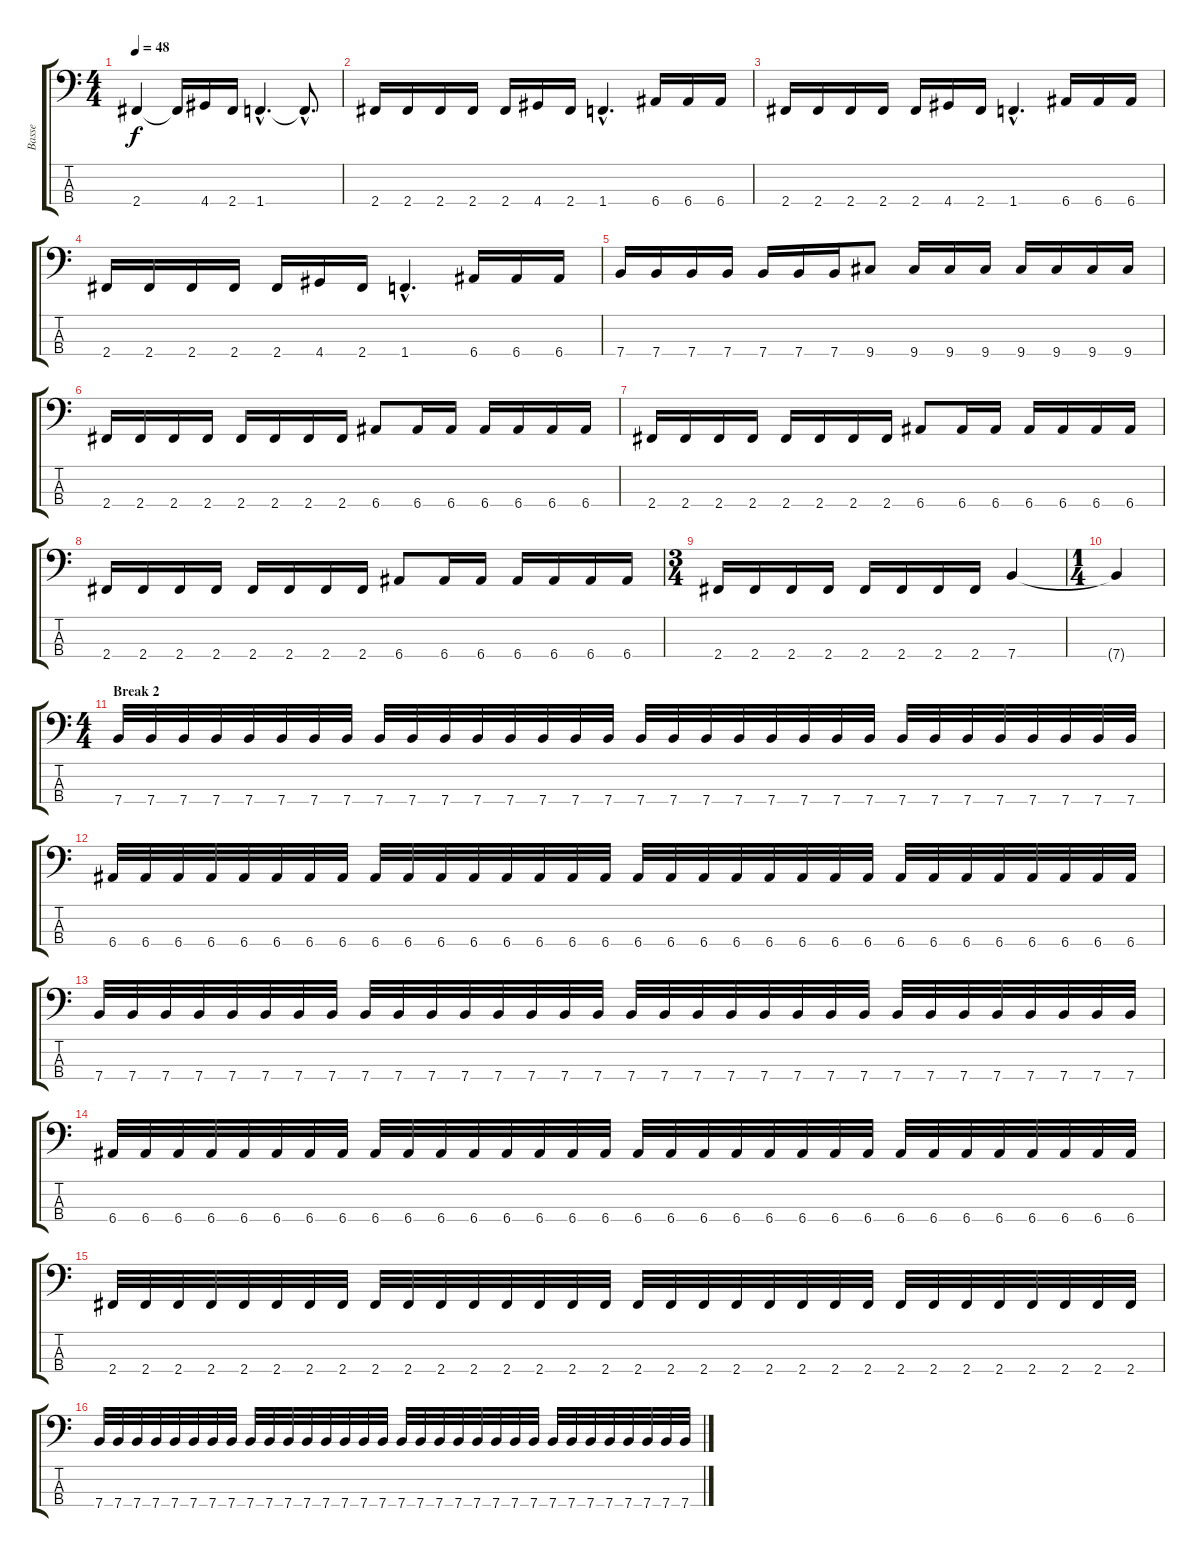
\track ("Basse" "Basse") {instrument electricbassfinger}
\staff {score tabs}
\tuning (G2 D2 A1 E1) {hide}
\ts (4 4)
\tempo 48
\clef f4
\ks c
2.4.4{dy f} 2.4{t}.16 4.4.16 2.4.16 1.4{hac}.4{d} 1.4{hac t}.8{d} |
2.4.16 2.4.16 2.4.16 2.4.16 2.4.16 4.4.16 2.4.16 1.4{hac}.4{d} 6.4.16 6.4.16 6.4.16 |
2.4.16 2.4.16 2.4.16 2.4.16 2.4.16 4.4.16 2.4.16 1.4{hac}.4{d} 6.4.16 6.4.16 6.4.16 |
2.4.16 2.4.16 2.4.16 2.4.16 2.4.16 4.4.16 2.4.16 1.4{hac}.4{d} 6.4.16 6.4.16 6.4.16 |
7.4.16 7.4.16 7.4.16 7.4.16 7.4.16 7.4.16 7.4.16 9.4.8 9.4.16 9.4.16 9.4.16 9.4.16 9.4.16 9.4.16 9.4.16 |
2.4.16 2.4.16 2.4.16 2.4.16 2.4.16 2.4.16 2.4.16 2.4.16 6.4.8 6.4.16 6.4.16 6.4.16 6.4.16 6.4.16 6.4.16 |
2.4.16 2.4.16 2.4.16 2.4.16 2.4.16 2.4.16 2.4.16 2.4.16 6.4.8 6.4.16 6.4.16 6.4.16 6.4.16 6.4.16 6.4.16 |
2.4.16 2.4.16 2.4.16 2.4.16 2.4.16 2.4.16 2.4.16 2.4.16 6.4.8 6.4.16 6.4.16 6.4.16 6.4.16 6.4.16 6.4.16 |
\ts (3 4)
2.4.16 2.4.16 2.4.16 2.4.16 2.4.16 2.4.16 2.4.16 2.4.16 7.4.4 |
\ts (1 4)
7.4{t}.4 |
\ts (4 4)
\section ("" "Break 2")
7.4.32 7.4.32 7.4.32 7.4.32 7.4.32 7.4.32 7.4.32 7.4.32 7.4.32 7.4.32 7.4.32 7.4.32 7.4.32 7.4.32 7.4.32 7.4.32 7.4.32 7.4.32 7.4.32 7.4.32 7.4.32 7.4.32 7.4.32 7.4.32 7.4.32 7.4.32 7.4.32 7.4.32 7.4.32 7.4.32 7.4.32 7.4.32 |
6.4.32 6.4.32 6.4.32 6.4.32 6.4.32 6.4.32 6.4.32 6.4.32 6.4.32 6.4.32 6.4.32 6.4.32 6.4.32 6.4.32 6.4.32 6.4.32 6.4.32 6.4.32 6.4.32 6.4.32 6.4.32 6.4.32 6.4.32 6.4.32 6.4.32 6.4.32 6.4.32 6.4.32 6.4.32 6.4.32 6.4.32 6.4.32 |
7.4.32 7.4.32 7.4.32 7.4.32 7.4.32 7.4.32 7.4.32 7.4.32 7.4.32 7.4.32 7.4.32 7.4.32 7.4.32 7.4.32 7.4.32 7.4.32 7.4.32 7.4.32 7.4.32 7.4.32 7.4.32 7.4.32 7.4.32 7.4.32 7.4.32 7.4.32 7.4.32 7.4.32 7.4.32 7.4.32 7.4.32 7.4.32 |
6.4.32 6.4.32 6.4.32 6.4.32 6.4.32 6.4.32 6.4.32 6.4.32 6.4.32 6.4.32 6.4.32 6.4.32 6.4.32 6.4.32 6.4.32 6.4.32 6.4.32 6.4.32 6.4.32 6.4.32 6.4.32 6.4.32 6.4.32 6.4.32 6.4.32 6.4.32 6.4.32 6.4.32 6.4.32 6.4.32 6.4.32 6.4.32 |
2.4.32 2.4.32 2.4.32 2.4.32 2.4.32 2.4.32 2.4.32 2.4.32 2.4.32 2.4.32 2.4.32 2.4.32 2.4.32 2.4.32 2.4.32 2.4.32 2.4.32 2.4.32 2.4.32 2.4.32 2.4.32 2.4.32 2.4.32 2.4.32 2.4.32 2.4.32 2.4.32 2.4.32 2.4.32 2.4.32 2.4.32 2.4.32 |
7.4.32 7.4.32 7.4.32 7.4.32 7.4.32 7.4.32 7.4.32 7.4.32 7.4.32 7.4.32 7.4.32 7.4.32 7.4.32 7.4.32 7.4.32 7.4.32 7.4.32 7.4.32 7.4.32 7.4.32 7.4.32 7.4.32 7.4.32 7.4.32 7.4.32 7.4.32 7.4.32 7.4.32 7.4.32 7.4.32 7.4.32 7.4.32
